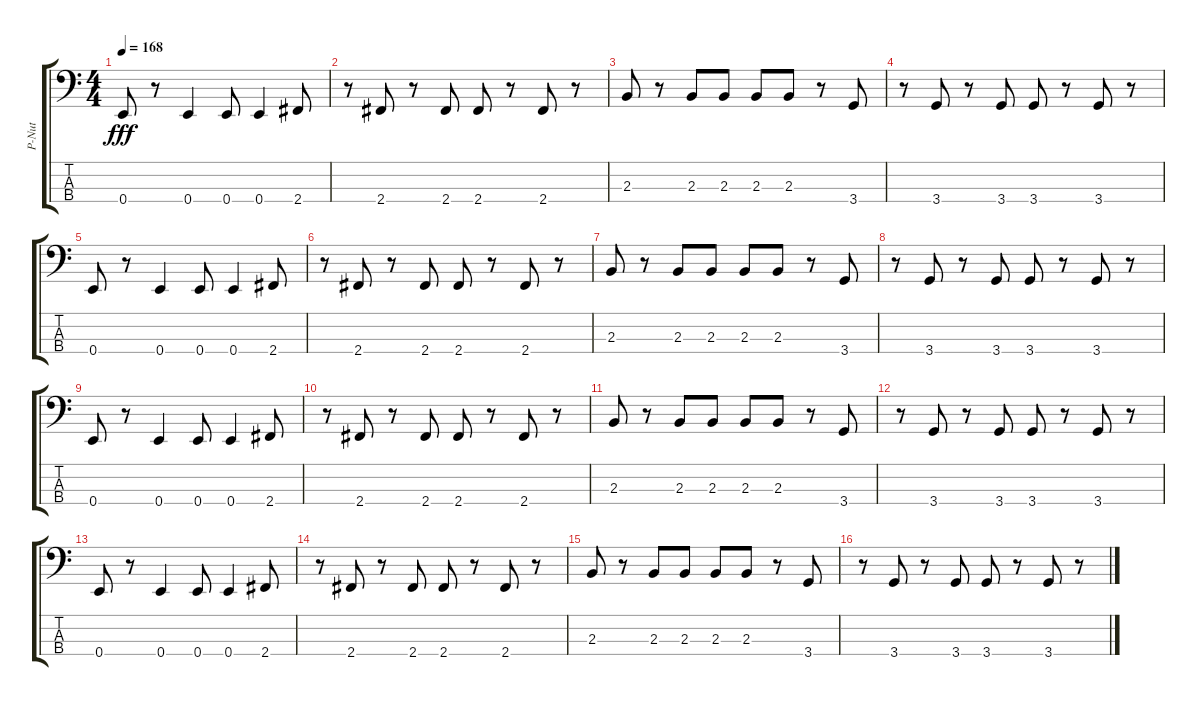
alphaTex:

\track ("P-Nut" "P-Nut") {instrument electricbassfinger}
\staff {score tabs}
\tuning (G2 D2 A1 E1) {hide}
\ts (4 4)
\tempo 168
\clef f4
\ks c
0.4.8{dy fff} r.8 0.4.4 0.4.8 0.4.4 2.4.8 |
r.8 2.4.8 r.8 2.4.8 2.4.8 r.8 2.4.8 r.8 |
2.3.8 r.8 2.3.8 2.3.8 2.3.8 2.3.8 r.8 3.4.8 |
r.8 3.4.8 r.8 3.4.8 3.4.8 r.8 3.4.8 r.8 |
0.4.8 r.8 0.4.4 0.4.8 0.4.4 2.4.8 |
r.8 2.4.8 r.8 2.4.8 2.4.8 r.8 2.4.8 r.8 |
2.3.8 r.8 2.3.8 2.3.8 2.3.8 2.3.8 r.8 3.4.8 |
r.8 3.4.8 r.8 3.4.8 3.4.8 r.8 3.4.8 r.8 |
0.4.8 r.8 0.4.4 0.4.8 0.4.4 2.4.8 |
r.8 2.4.8 r.8 2.4.8 2.4.8 r.8 2.4.8 r.8 |
2.3.8 r.8 2.3.8 2.3.8 2.3.8 2.3.8 r.8 3.4.8 |
r.8 3.4.8 r.8 3.4.8 3.4.8 r.8 3.4.8 r.8 |
0.4.8 r.8 0.4.4 0.4.8 0.4.4 2.4.8 |
r.8 2.4.8 r.8 2.4.8 2.4.8 r.8 2.4.8 r.8 |
2.3.8 r.8 2.3.8 2.3.8 2.3.8 2.3.8 r.8 3.4.8 |
r.8 3.4.8 r.8 3.4.8 3.4.8 r.8 3.4.8 r.8
